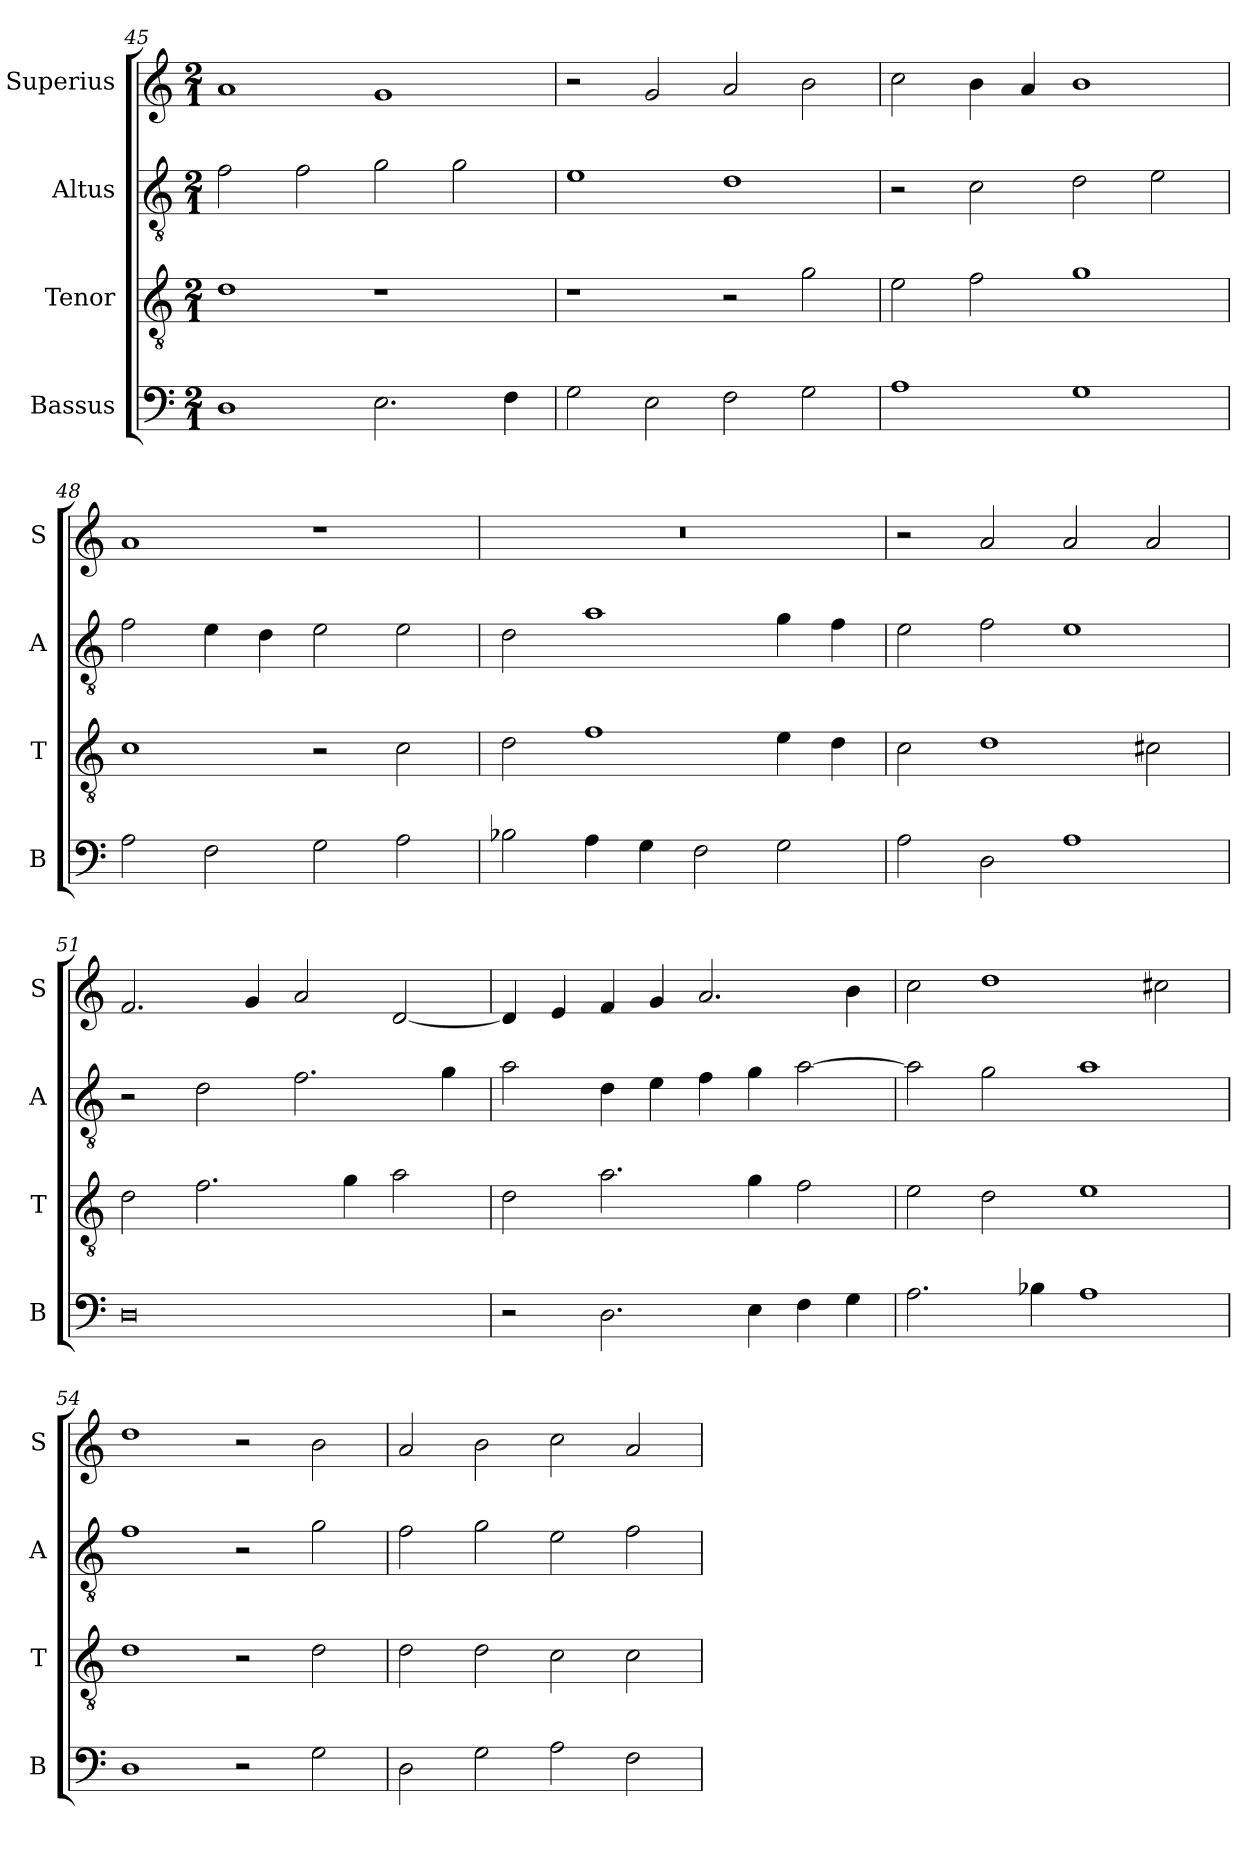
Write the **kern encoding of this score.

**kern	**kern	**kern	**kern
*part4	*part3	*part2	*part1
*staff4	*staff3	*staff2	*staff1
*I"Bassus	*I"Tenor	*I"Altus	*I"Superius
*I'B	*I'T	*I'A	*I'S
*clefF4	*clefGv2	*clefGv2	*clefG2
*k[]	*k[]	*k[]	*k[]
*M2/1	*M2/1	*M2/1	*M2/1
=45	=45	=45	=45
1D	1d	2f\	1a
.	.	2f\	.
2.E\	1r	2g\	1g
.	.	2g\	.
4F\	.	.	.
=46	=46	=46	=46
2G\	1r	1e	2r
2E\	.	.	2g/
2F\	2r	1d	2a/
2G\	2g\	.	2b\
=47	=47	=47	=47
1A	2e\	2r	2cc\
.	2f\	2c\	4b\
.	.	.	4a/
1G	1g	2d\	1b
.	.	2e\	.
=48	=48	=48	=48
2A\	1c	2f\	1a
2F\	.	4e\	.
.	.	4d\	.
2G\	2r	2e\	1r
2A\	2c\	2e\	.
=49	=49	=49	=49
2B-X\	2d\	2d\	0r
4A\	1f	1a	.
4G\	.	.	.
2F\	.	.	.
2G\	4e\	4g\	.
.	4d\	4f\	.
=50	=50	=50	=50
2A\	2c\	2e\	2r
2D\	1d	2f\	2a/
1A	.	1e	2a/
.	2c#X\	.	2a/
=51	=51	=51	=51
0D	2d\	2r	2.f/
.	2.f\	2d\	.
.	.	.	4g/
.	.	2.f\	2a/
.	4g\	.	.
.	2a\	.	[2d/
.	.	4g\	.
=52	=52	=52	=52
2r	2d\	2a\	4d/]
.	.	.	4e/
2.D\	2.a\	4d\	4f/
.	.	4e\	4g/
.	.	4f\	2.a/
4E\	4g\	4g\	.
4F\	2f\	[2a\	.
4G\	.	.	4b\
=53	=53	=53	=53
2.A\	2e\	2a\]	2cc\
.	2d\	2g\	1dd
4B-X\	.	.	.
1A	1e	1a	.
.	.	.	2cc#X\
=54	=54	=54	=54
1D	1d	1f	1dd
2r	2r	2r	2r
2G\	2d\	2g\	2b\
=55	=55	=55	=55
2D\	2d\	2f\	2a/
2G\	2d\	2g\	2b\
2A\	2c\	2e\	2cc\
2F\	2c\	2f\	2a/
=	=	=	=
*-	*-	*-	*-
